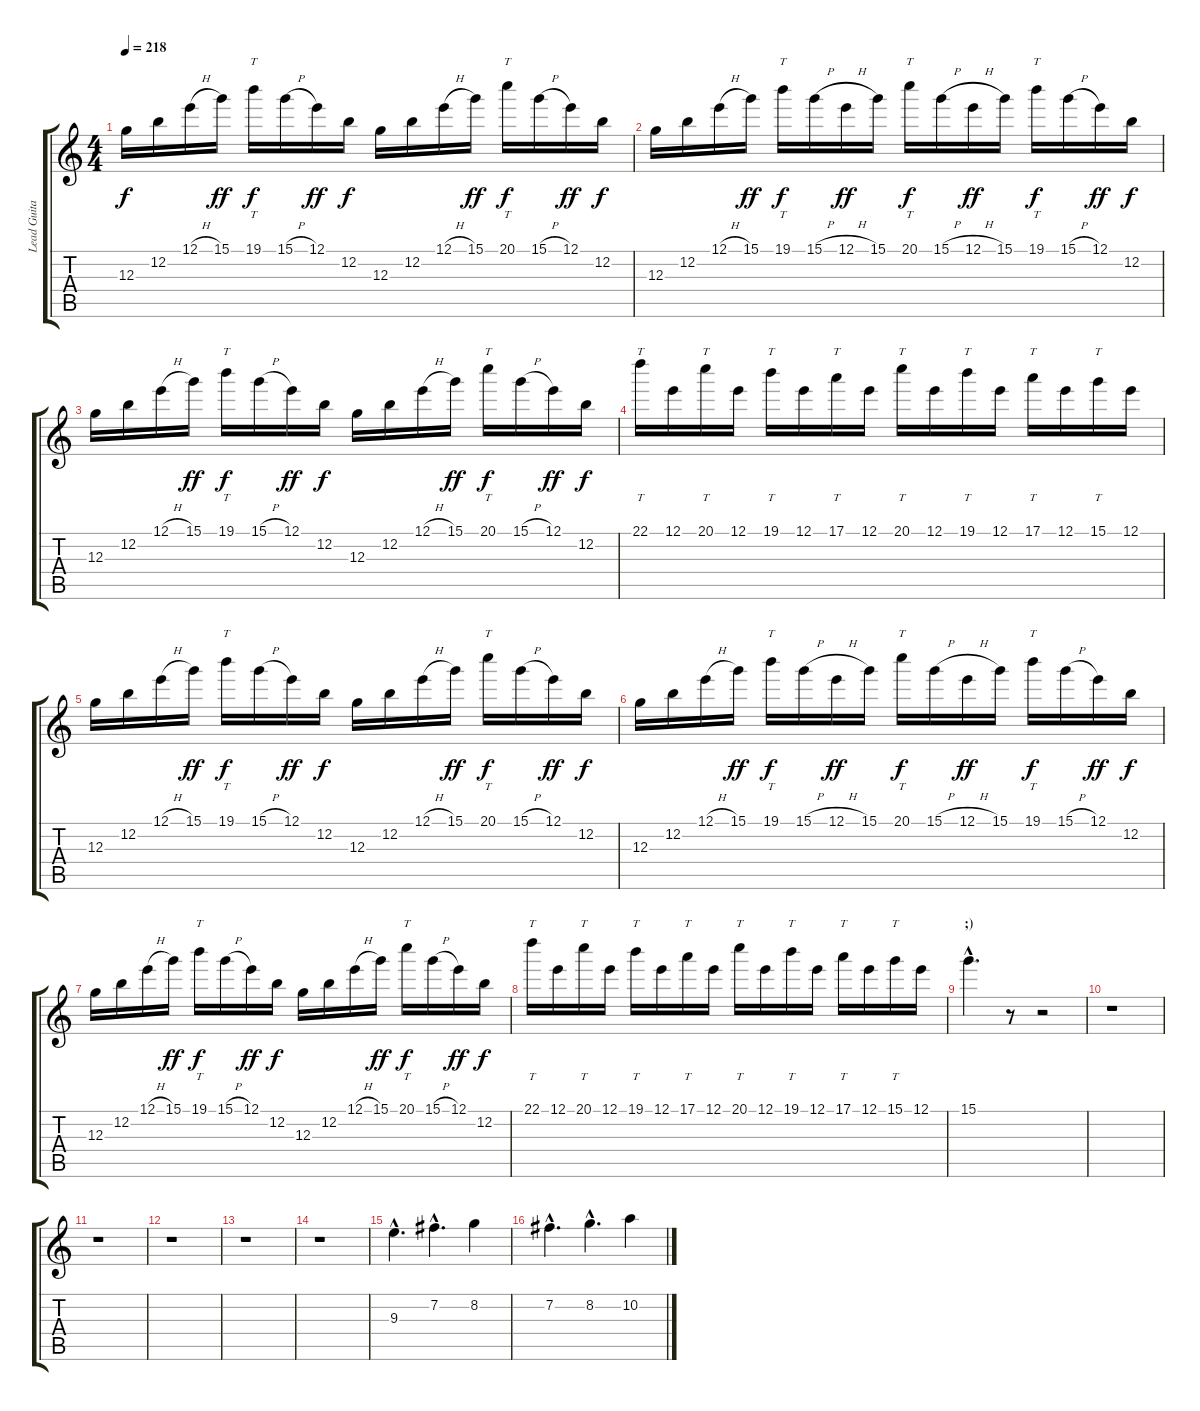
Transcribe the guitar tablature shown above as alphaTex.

\track ("Lead Guitar 1" "Lead Guita") {instrument overdrivenguitar}
\staff {score tabs}
\tuning (E4 B3 G3 D3 A2 E2) {hide}
\ts (4 4)
\tempo 218
\clef g2
\ks c
12.3.16{dy f} 12.2.16 12.1{h}.16 15.1.16{dy ff} 19.1.16{tt dy f} 15.1{h}.16 12.1.16{dy ff} 12.2.16{dy f} 12.3.16 12.2.16 12.1{h}.16 15.1.16{dy ff} 20.1.16{tt dy f} 15.1{h}.16 12.1.16{dy ff} 12.2.16{dy f} |
12.3.16 12.2.16 12.1{h}.16 15.1.16{dy ff} 19.1.16{tt dy f} 15.1{h}.16 12.1{h}.16{dy ff} 15.1.16 20.1.16{tt dy f} 15.1{h}.16 12.1{h}.16{dy ff} 15.1.16 19.1.16{tt dy f} 15.1{h}.16 12.1.16{dy ff} 12.2.16{dy f} |
12.3.16 12.2.16 12.1{h}.16 15.1.16{dy ff} 19.1.16{tt dy f} 15.1{h}.16 12.1.16{dy ff} 12.2.16{dy f} 12.3.16 12.2.16 12.1{h}.16 15.1.16{dy ff} 20.1.16{tt dy f} 15.1{h}.16 12.1.16{dy ff} 12.2.16{dy f} |
22.1.16{tt} 12.1.16 20.1.16{tt} 12.1.16 19.1.16{tt} 12.1.16 17.1.16{tt} 12.1.16 20.1.16{tt} 12.1.16 19.1.16{tt} 12.1.16 17.1.16{tt} 12.1.16 15.1.16{tt} 12.1.16 |
12.3.16 12.2.16 12.1{h}.16 15.1.16{dy ff} 19.1.16{tt dy f} 15.1{h}.16 12.1.16{dy ff} 12.2.16{dy f} 12.3.16 12.2.16 12.1{h}.16 15.1.16{dy ff} 20.1.16{tt dy f} 15.1{h}.16 12.1.16{dy ff} 12.2.16{dy f} |
12.3.16 12.2.16 12.1{h}.16 15.1.16{dy ff} 19.1.16{tt dy f} 15.1{h}.16 12.1{h}.16{dy ff} 15.1.16 20.1.16{tt dy f} 15.1{h}.16 12.1{h}.16{dy ff} 15.1.16 19.1.16{tt dy f} 15.1{h}.16 12.1.16{dy ff} 12.2.16{dy f} |
12.3.16 12.2.16 12.1{h}.16 15.1.16{dy ff} 19.1.16{tt dy f} 15.1{h}.16 12.1.16{dy ff} 12.2.16{dy f} 12.3.16 12.2.16 12.1{h}.16 15.1.16{dy ff} 20.1.16{tt dy f} 15.1{h}.16 12.1.16{dy ff} 12.2.16{dy f} |
22.1.16{tt} 12.1.16 20.1.16{tt} 12.1.16 19.1.16{tt} 12.1.16 17.1.16{tt} 12.1.16 20.1.16{tt} 12.1.16 19.1.16{tt} 12.1.16 17.1.16{tt} 12.1.16 15.1.16{tt} 12.1.16 |
\section ("" " ;)")
15.1{hac}.4{d} r.8 r.2 |
r.1 |
r.1 |
r.1 |
r.1 |
r.1 |
9.3{hac}.4{d} 7.2{hac}.4{d} 8.2.4 |
7.2{hac}.4{d} 8.2{hac}.4{d} 10.2.4
